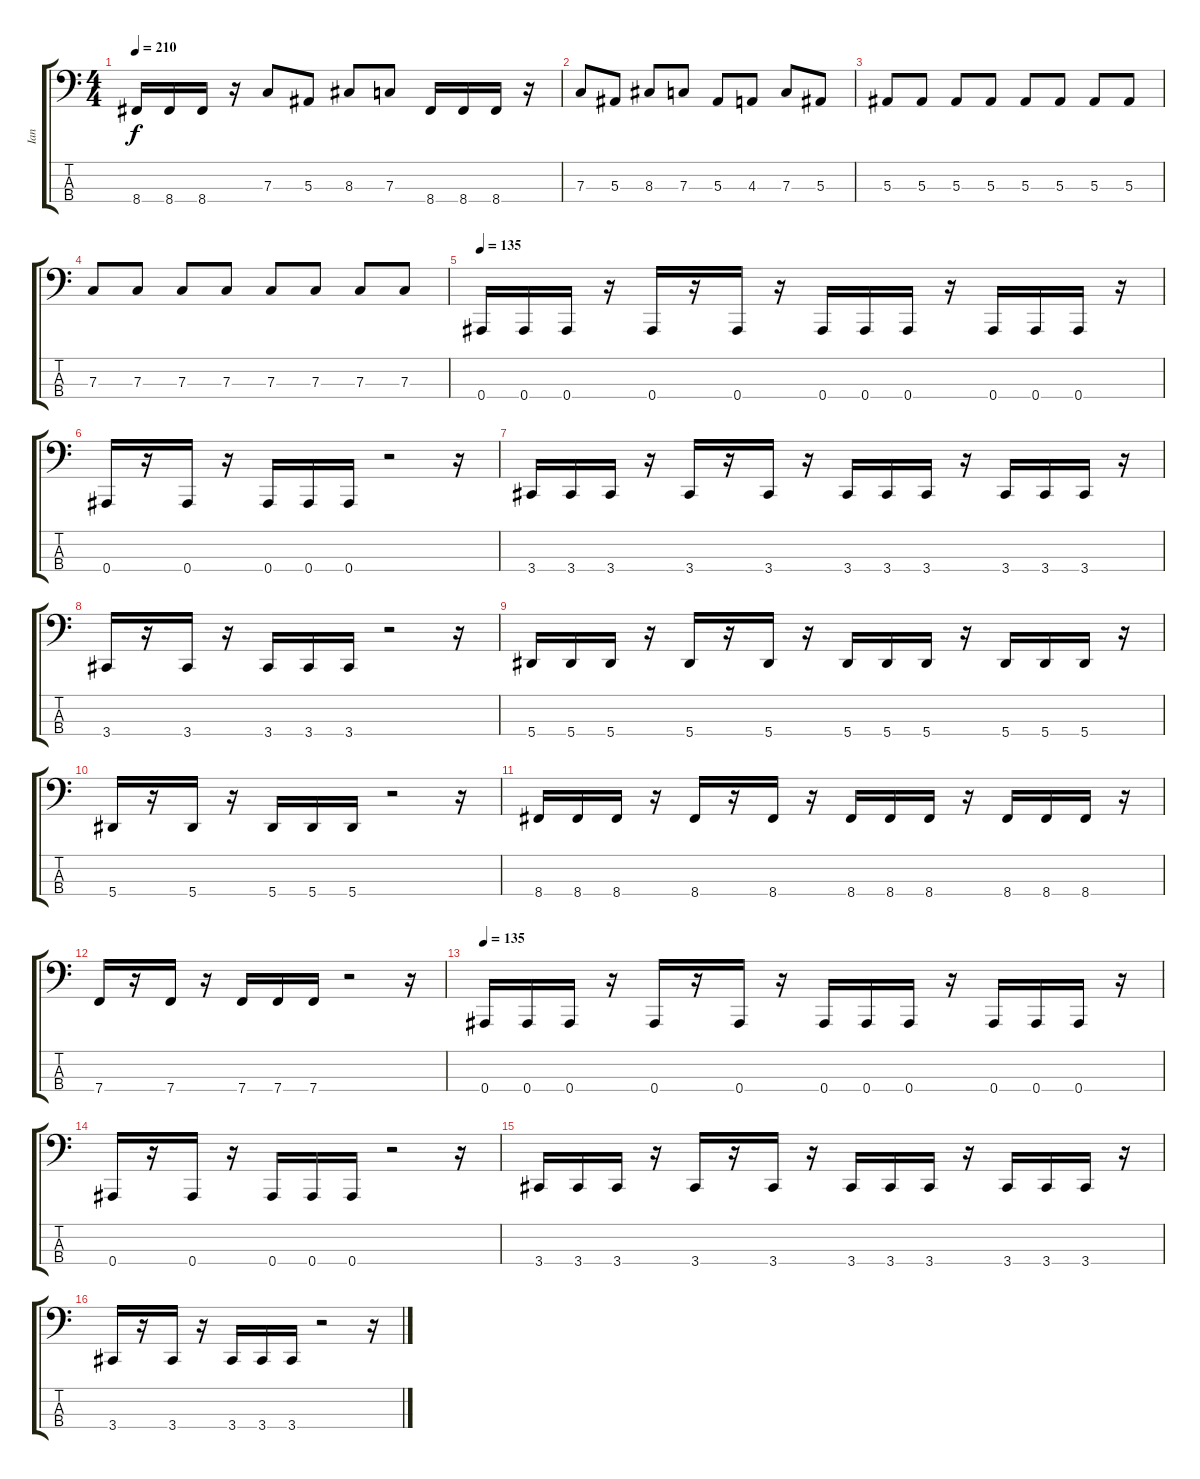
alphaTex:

\track ("Ian" "Ian") {instrument electricbasspick}
\staff {score tabs}
\tuning (Eb2 Bb1 F1 Bb0) {hide}
\ts (4 4)
\tempo 210
\clef f4
\ks c
8.4.16{dy f} 8.4.16 8.4.16 r.16 7.3.8 5.3.8 8.3.8 7.3.8 8.4.16 8.4.16 8.4.16 r.16 |
7.3.8 5.3.8 8.3.8 7.3.8 5.3.8 4.3.8 7.3.8 5.3.8 |
5.3.8 5.3.8 5.3.8 5.3.8 5.3.8 5.3.8 5.3.8 5.3.8 |
7.3.8 7.3.8 7.3.8 7.3.8 7.3.8 7.3.8 7.3.8 7.3.8 |
\tempo 135
0.4.16 0.4.16 0.4.16 r.16 0.4.16 r.16 0.4.16 r.16 0.4.16 0.4.16 0.4.16 r.16 0.4.16 0.4.16 0.4.16 r.16 |
0.4.16 r.16 0.4.16 r.16 0.4.16 0.4.16 0.4.16 r.2 r.16 |
3.4.16 3.4.16 3.4.16 r.16 3.4.16 r.16 3.4.16 r.16 3.4.16 3.4.16 3.4.16 r.16 3.4.16 3.4.16 3.4.16 r.16 |
3.4.16 r.16 3.4.16 r.16 3.4.16 3.4.16 3.4.16 r.2 r.16 |
5.4.16 5.4.16 5.4.16 r.16 5.4.16 r.16 5.4.16 r.16 5.4.16 5.4.16 5.4.16 r.16 5.4.16 5.4.16 5.4.16 r.16 |
5.4.16 r.16 5.4.16 r.16 5.4.16 5.4.16 5.4.16 r.2 r.16 |
8.4.16 8.4.16 8.4.16 r.16 8.4.16 r.16 8.4.16 r.16 8.4.16 8.4.16 8.4.16 r.16 8.4.16 8.4.16 8.4.16 r.16 |
7.4.16 r.16 7.4.16 r.16 7.4.16 7.4.16 7.4.16 r.2 r.16 |
\tempo 135
0.4.16 0.4.16 0.4.16 r.16 0.4.16 r.16 0.4.16 r.16 0.4.16 0.4.16 0.4.16 r.16 0.4.16 0.4.16 0.4.16 r.16 |
0.4.16 r.16 0.4.16 r.16 0.4.16 0.4.16 0.4.16 r.2 r.16 |
3.4.16 3.4.16 3.4.16 r.16 3.4.16 r.16 3.4.16 r.16 3.4.16 3.4.16 3.4.16 r.16 3.4.16 3.4.16 3.4.16 r.16 |
3.4.16 r.16 3.4.16 r.16 3.4.16 3.4.16 3.4.16 r.2 r.16
